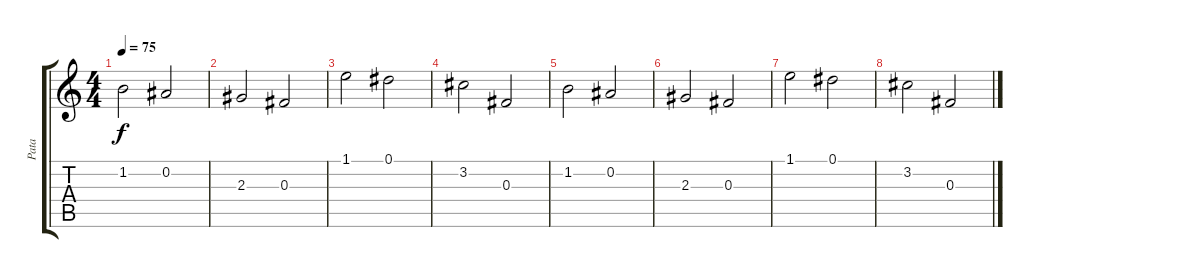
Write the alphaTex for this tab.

\track ("Pata" "Pata") {instrument distortionguitar}
\staff {score tabs}
\tuning (Eb4 Bb3 Gb3 Db3 Ab2 Eb2) {hide}
\ts (4 4)
\tempo 75
\clef g2
\ks c
1.2.2{dy f instrument electricguitarclean} 0.2.2 |
2.3.2 0.3.2 |
1.1.2 0.1.2 |
3.2.2 0.3.2 |
1.2.2 0.2.2 |
2.3.2 0.3.2 |
1.1.2 0.1.2 |
3.2.2 0.3.2
